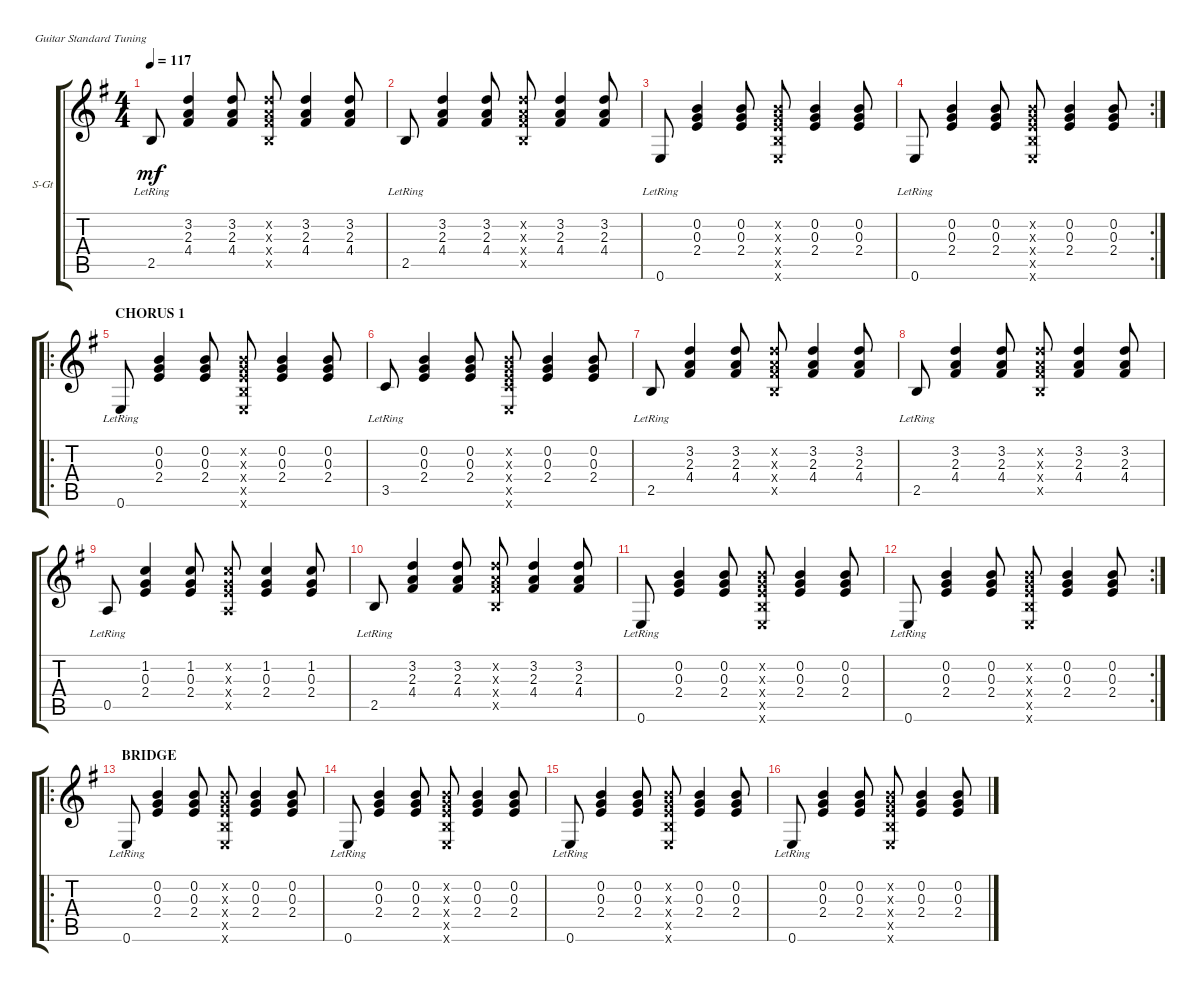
\defaultSystemsLayout 4
\bracketExtendMode groupsimilarinstruments
\firstSystemTrackNameOrientation horizontal
\otherSystemsTrackNameOrientation horizontal
\track ("Steel Guitar" "S-Gt") {instrument acousticguitarsteel}
\staff {score tabs}
\tuning (E4 B3 G3 D3 A2 E2)
\ts (4 4)
\tempo 117
\clef g2
\ks eminor
2.5{lr}.8{dy mf} (4.4 2.3 3.2).4 (3.2 2.3 4.4).8 (3.2{x} 2.3{x} 4.4{x} 2.5{x}).8 (4.4 2.3 3.2).4 (3.2 2.3 4.4).8 |
2.5{lr}.8 (4.4 2.3 3.2).4 (3.2 2.3 4.4).8 (3.2{x} 2.3{x} 4.4{x} 2.5{x}).8 (4.4 2.3 3.2).4 (3.2 2.3 4.4).8 |
0.6{lr}.8 (2.4 0.3 0.2).4 (0.2 0.3 2.4).8 (0.2{x} 0.3{x} 2.4{x} 2.5{x} 0.6{x}).8 (2.4 0.3 0.2).4 (0.2 0.3 2.4).8 |
\rc 2
0.6{lr}.8 (2.4 0.3 0.2).4 (0.2 0.3 2.4).8 (0.2{x} 0.3{x} 2.4{x} 2.5{x} 0.6{x}).8 (2.4 0.3 0.2).4 (0.2 0.3 2.4).8 |
\ro
\section ("" "CHORUS 1")
0.6{lr}.8 (2.4 0.3 0.2).4 (0.2 0.3 2.4).8 (0.2{x} 0.3{x} 2.4{x} 2.5{x} 0.6{x}).8 (2.4 0.3 0.2).4 (0.2 0.3 2.4).8 |
3.5{lr}.8 (2.4 0.3 0.2).4 (0.2 0.3 2.4).8 (0.2{x} 0.3{x} 2.4{x} 3.5{x} 0.6{x}).8 (2.4 0.3 0.2).4 (0.2 0.3 2.4).8 |
2.5{lr}.8 (4.4 2.3 3.2).4 (3.2 2.3 4.4).8 (3.2{x} 2.3{x} 4.4{x} 2.5{x}).8 (4.4 2.3 3.2).4 (3.2 2.3 4.4).8 |
2.5{lr}.8 (4.4 2.3 3.2).4 (3.2 2.3 4.4).8 (3.2{x} 2.3{x} 4.4{x} 2.5{x}).8 (4.4 2.3 3.2).4 (3.2 2.3 4.4).8 |
0.5{lr}.8 (2.4 0.3 1.2).4 (1.2 0.3 2.4).8 (1.2{x} 0.3{x} 2.4{x} 0.5{x}).8 (2.4 0.3 1.2).4 (1.2 0.3 2.4).8 |
2.5{lr}.8 (4.4 2.3 3.2).4 (3.2 2.3 4.4).8 (3.2{x} 2.3{x} 4.4{x} 2.5{x}).8 (4.4 2.3 3.2).4 (3.2 2.3 4.4).8 |
0.6{lr}.8 (2.4 0.3 0.2).4 (0.2 0.3 2.4).8 (0.2{x} 0.3{x} 2.4{x} 2.5{x} 0.6{x}).8 (2.4 0.3 0.2).4 (0.2 0.3 2.4).8 |
\rc 2
0.6{lr}.8 (2.4 0.3 0.2).4 (0.2 0.3 2.4).8 (0.2{x} 0.3{x} 2.4{x} 2.5{x} 0.6{x}).8 (2.4 0.3 0.2).4 (0.2 0.3 2.4).8 |
\ro
\section ("" "BRIDGE")
0.6{lr}.8 (2.4 0.3 0.2).4 (0.2 0.3 2.4).8 (0.2{x} 0.3{x} 2.4{x} 2.5{x} 0.6{x}).8 (2.4 0.3 0.2).4 (0.2 0.3 2.4).8 |
0.6{lr}.8 (2.4 0.3 0.2).4 (0.2 0.3 2.4).8 (0.2{x} 0.3{x} 2.4{x} 2.5{x} 0.6{x}).8 (2.4 0.3 0.2).4 (0.2 0.3 2.4).8 |
0.6{lr}.8 (2.4 0.3 0.2).4 (0.2 0.3 2.4).8 (0.2{x} 0.3{x} 2.4{x} 2.5{x} 0.6{x}).8 (2.4 0.3 0.2).4 (0.2 0.3 2.4).8 |
0.6{lr}.8 (2.4 0.3 0.2).4 (0.2 0.3 2.4).8 (0.2{x} 0.3{x} 2.4{x} 2.5{x} 0.6{x}).8 (2.4 0.3 0.2).4 (0.2 0.3 2.4).8
